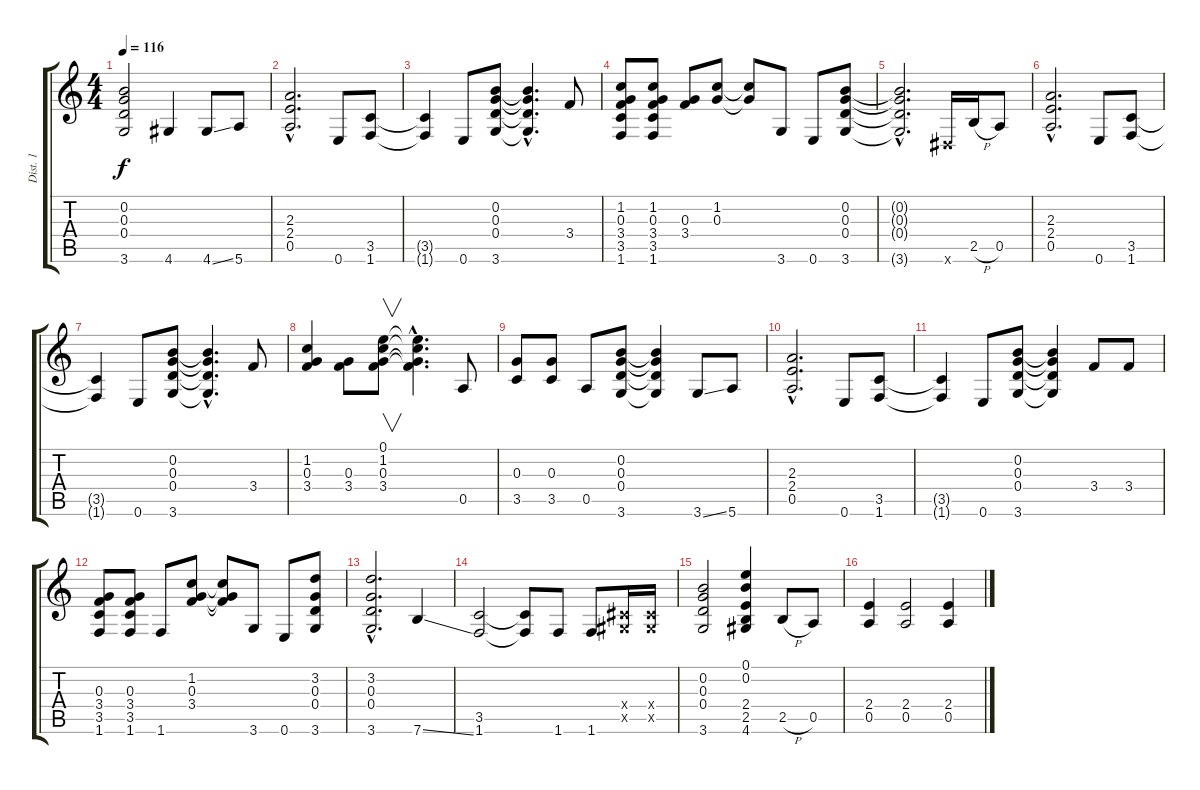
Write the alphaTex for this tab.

\track ("Dist. 1" "Dist. 1") {instrument distortionguitar}
\staff {score tabs}
\tuning (E4 B3 G3 D3 A2 E2) {hide}
\ts (4 4)
\tempo 116
\clef g2
\ks c
(0.2 0.3 0.4 3.6).2{dy f} 4.6.4 4.6{ss}.8 5.6.8 |
(2.3{hac} 2.4{hac} 0.5{hac}).2{d} 0.6.8 (3.5 1.6).8 |
(3.5{t} 1.6{t}).4 0.6.8 (0.2 0.3 0.4 3.6).8 (0.2{hac t} 0.3{hac t} 0.4{hac t} 3.6{hac t}).4{d} 3.4.8 |
(1.2 0.3 3.4 3.5 1.6).8 (1.2 0.3 3.4 3.5 1.6).8 (0.3 3.4).8 (1.2 0.3).8 (1.2{t} 0.3{t}).8 3.6.8 0.6.8 (0.2 0.3 0.4 3.6).8 |
(0.2{hac t} 0.3{hac t} 0.4{hac t} 3.6{hac t}).2{d} -1.6{x}.16 2.5{h}.16 0.5.8 |
(2.3{hac} 2.4{hac} 0.5{hac}).2{d} 0.6.8 (3.5 1.6).8 |
(3.5{t} 1.6{t}).4 0.6.8 (0.2 0.3 0.4 3.6).8 (0.2{hac t} 0.3{hac t} 0.4{hac t} 3.6{hac t}).4{d} 3.4.8 |
(1.2 0.3 3.4).4 (0.3 3.4).8 (0.1 1.2 0.3 3.4).8{v} (0.1{hac t} 1.2{hac t} 0.3{hac t} 3.4{hac t}).4{d} 0.5.8 |
(0.3 3.5).8 (0.3 3.5).8 0.5.8 (0.2 0.3 0.4 3.6).8 (0.2{t} 0.3{t} 0.4{t} 3.6{t}).4 3.6{ss}.8 5.6.8 |
(2.3{hac} 2.4{hac} 0.5{hac}).2{d} 0.6.8 (3.5 1.6).8 |
(3.5{t} 1.6{t}).4 0.6.8 (0.2 0.3 0.4 3.6).8 (0.2{t} 0.3{t} 0.4{t} 3.6{t}).4 3.4.8 3.4.8 |
(0.3 3.4 3.5 1.6).8 (0.3 3.4 3.5 1.6).8 1.6.8 (1.2 0.3 3.4).8 (1.2{t} 0.3{t} 3.4{t}).8 3.6.8 0.6.8 (3.2 0.3 0.4 3.6).8 |
(3.2{hac} 0.3{hac} 0.4{hac} 3.6{hac}).2{d} 7.6{ss}.4 |
(3.5 1.6).2 (3.5{t} 1.6{t}).8 1.6.8 1.6.8 (-1.4{x} -1.5{x}).16 (-1.4{x} -1.5{x}).16 |
(0.2 0.3 0.4 3.6).2 (0.1 0.2 2.4 2.5 4.6).4 2.5{h}.8 0.5.8 |
(2.4 0.5).4 (2.4 0.5).2 (2.4 0.5).4
